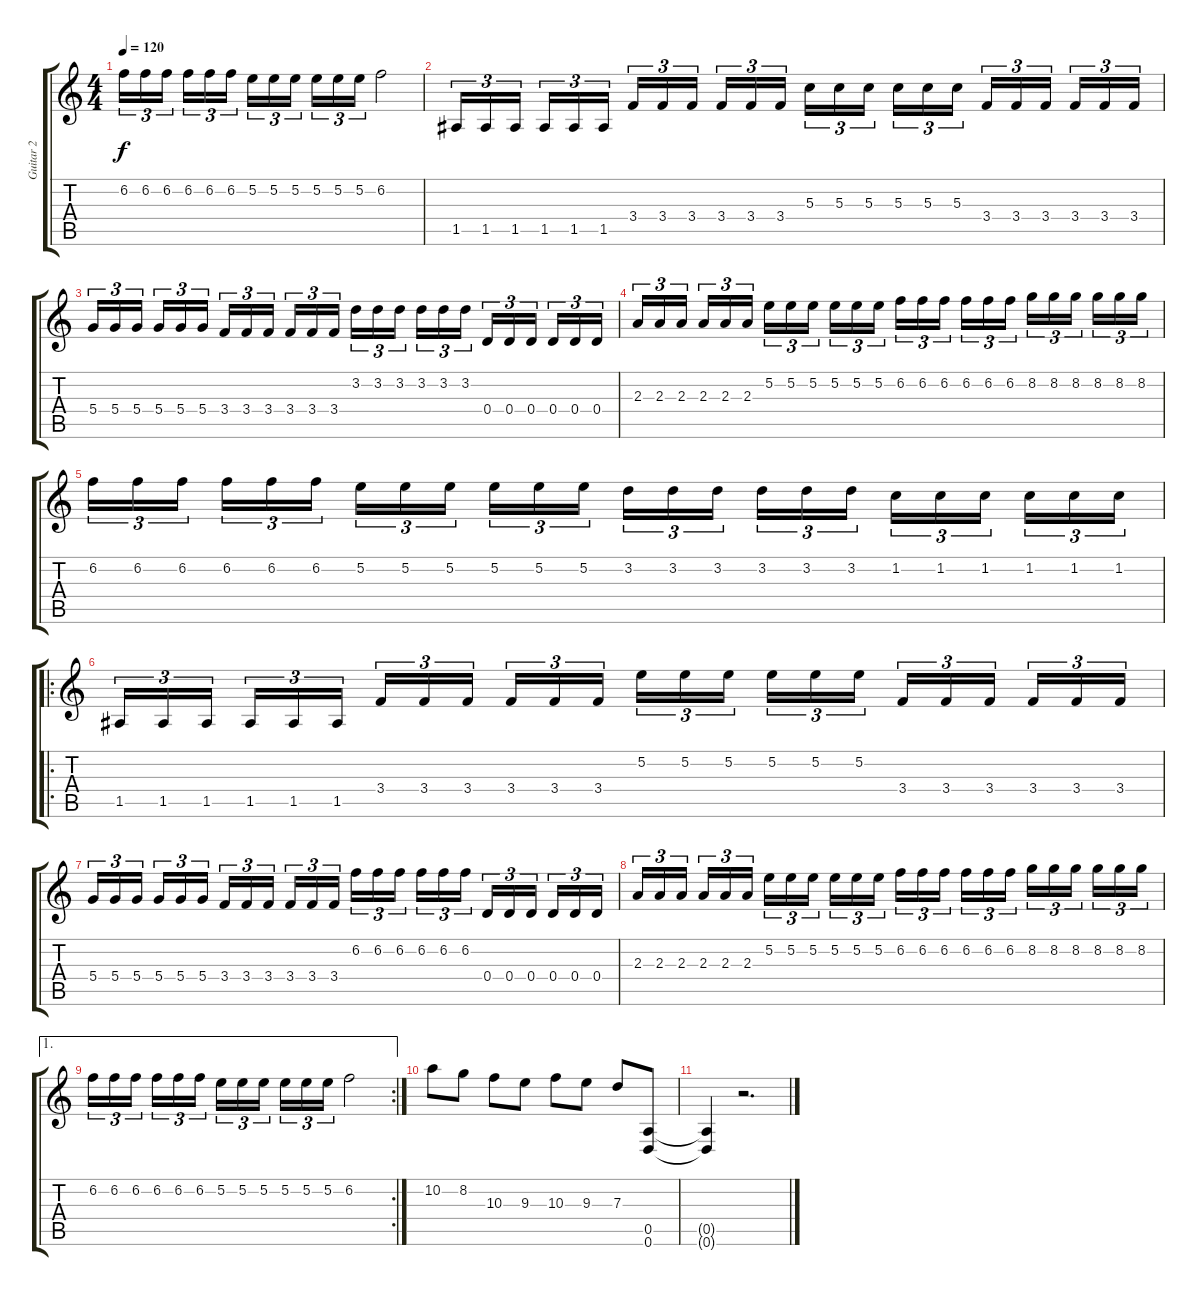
\track ("Guitar 2" "Guitar 2") {instrument distortionguitar}
\staff {score tabs}
\tuning (E4 B3 G3 D3 A2 D2) {hide}
\ts (4 4)
\tempo 120
\clef g2
\ks c
6.2.16{tu (3 2) dy f} 6.2.16{tu (3 2)} 6.2.16{tu (3 2) beam splitsecondary} 6.2.16{tu (3 2)} 6.2.16{tu (3 2)} 6.2.16{tu (3 2)} 5.2.16{tu (3 2)} 5.2.16{tu (3 2)} 5.2.16{tu (3 2) beam splitsecondary} 5.2.16{tu (3 2)} 5.2.16{tu (3 2)} 5.2.16{tu (3 2)} 6.2.2 |
1.5.16{tu (3 2)} 1.5.16{tu (3 2)} 1.5.16{tu (3 2) beam splitsecondary} 1.5.16{tu (3 2)} 1.5.16{tu (3 2)} 1.5.16{tu (3 2)} 3.4.16{tu (3 2)} 3.4.16{tu (3 2)} 3.4.16{tu (3 2) beam splitsecondary} 3.4.16{tu (3 2)} 3.4.16{tu (3 2)} 3.4.16{tu (3 2)} 5.3.16{tu (3 2)} 5.3.16{tu (3 2)} 5.3.16{tu (3 2) beam splitsecondary} 5.3.16{tu (3 2)} 5.3.16{tu (3 2)} 5.3.16{tu (3 2)} 3.4.16{tu (3 2)} 3.4.16{tu (3 2)} 3.4.16{tu (3 2) beam splitsecondary} 3.4.16{tu (3 2)} 3.4.16{tu (3 2)} 3.4.16{tu (3 2)} |
5.4.16{tu (3 2)} 5.4.16{tu (3 2)} 5.4.16{tu (3 2) beam splitsecondary} 5.4.16{tu (3 2)} 5.4.16{tu (3 2)} 5.4.16{tu (3 2)} 3.4.16{tu (3 2)} 3.4.16{tu (3 2)} 3.4.16{tu (3 2) beam splitsecondary} 3.4.16{tu (3 2)} 3.4.16{tu (3 2)} 3.4.16{tu (3 2)} 3.2.16{tu (3 2)} 3.2.16{tu (3 2)} 3.2.16{tu (3 2) beam splitsecondary} 3.2.16{tu (3 2)} 3.2.16{tu (3 2)} 3.2.16{tu (3 2)} 0.4.16{tu (3 2)} 0.4.16{tu (3 2)} 0.4.16{tu (3 2) beam splitsecondary} 0.4.16{tu (3 2)} 0.4.16{tu (3 2)} 0.4.16{tu (3 2)} |
2.3.16{tu (3 2)} 2.3.16{tu (3 2)} 2.3.16{tu (3 2) beam splitsecondary} 2.3.16{tu (3 2)} 2.3.16{tu (3 2)} 2.3.16{tu (3 2)} 5.2.16{tu (3 2)} 5.2.16{tu (3 2)} 5.2.16{tu (3 2) beam splitsecondary} 5.2.16{tu (3 2)} 5.2.16{tu (3 2)} 5.2.16{tu (3 2)} 6.2.16{tu (3 2)} 6.2.16{tu (3 2)} 6.2.16{tu (3 2) beam splitsecondary} 6.2.16{tu (3 2)} 6.2.16{tu (3 2)} 6.2.16{tu (3 2)} 8.2.16{tu (3 2)} 8.2.16{tu (3 2)} 8.2.16{tu (3 2) beam splitsecondary} 8.2.16{tu (3 2)} 8.2.16{tu (3 2)} 8.2.16{tu (3 2)} |
6.2.16{tu (3 2)} 6.2.16{tu (3 2)} 6.2.16{tu (3 2) beam splitsecondary} 6.2.16{tu (3 2)} 6.2.16{tu (3 2)} 6.2.16{tu (3 2)} 5.2.16{tu (3 2)} 5.2.16{tu (3 2)} 5.2.16{tu (3 2) beam splitsecondary} 5.2.16{tu (3 2)} 5.2.16{tu (3 2)} 5.2.16{tu (3 2)} 3.2.16{tu (3 2)} 3.2.16{tu (3 2)} 3.2.16{tu (3 2) beam splitsecondary} 3.2.16{tu (3 2)} 3.2.16{tu (3 2)} 3.2.16{tu (3 2)} 1.2.16{tu (3 2)} 1.2.16{tu (3 2)} 1.2.16{tu (3 2) beam splitsecondary} 1.2.16{tu (3 2)} 1.2.16{tu (3 2)} 1.2.16{tu (3 2)} |
\ro
1.5.16{tu (3 2)} 1.5.16{tu (3 2)} 1.5.16{tu (3 2) beam splitsecondary} 1.5.16{tu (3 2)} 1.5.16{tu (3 2)} 1.5.16{tu (3 2)} 3.4.16{tu (3 2)} 3.4.16{tu (3 2)} 3.4.16{tu (3 2) beam splitsecondary} 3.4.16{tu (3 2)} 3.4.16{tu (3 2)} 3.4.16{tu (3 2)} 5.2.16{tu (3 2)} 5.2.16{tu (3 2)} 5.2.16{tu (3 2) beam splitsecondary} 5.2.16{tu (3 2)} 5.2.16{tu (3 2)} 5.2.16{tu (3 2)} 3.4.16{tu (3 2)} 3.4.16{tu (3 2)} 3.4.16{tu (3 2) beam splitsecondary} 3.4.16{tu (3 2)} 3.4.16{tu (3 2)} 3.4.16{tu (3 2)} |
5.4.16{tu (3 2)} 5.4.16{tu (3 2)} 5.4.16{tu (3 2) beam splitsecondary} 5.4.16{tu (3 2)} 5.4.16{tu (3 2)} 5.4.16{tu (3 2)} 3.4.16{tu (3 2)} 3.4.16{tu (3 2)} 3.4.16{tu (3 2) beam splitsecondary} 3.4.16{tu (3 2)} 3.4.16{tu (3 2)} 3.4.16{tu (3 2)} 6.2.16{tu (3 2)} 6.2.16{tu (3 2)} 6.2.16{tu (3 2) beam splitsecondary} 6.2.16{tu (3 2)} 6.2.16{tu (3 2)} 6.2.16{tu (3 2)} 0.4.16{tu (3 2)} 0.4.16{tu (3 2)} 0.4.16{tu (3 2) beam splitsecondary} 0.4.16{tu (3 2)} 0.4.16{tu (3 2)} 0.4.16{tu (3 2)} |
2.3.16{tu (3 2)} 2.3.16{tu (3 2)} 2.3.16{tu (3 2) beam splitsecondary} 2.3.16{tu (3 2)} 2.3.16{tu (3 2)} 2.3.16{tu (3 2)} 5.2.16{tu (3 2)} 5.2.16{tu (3 2)} 5.2.16{tu (3 2) beam splitsecondary} 5.2.16{tu (3 2)} 5.2.16{tu (3 2)} 5.2.16{tu (3 2)} 6.2.16{tu (3 2)} 6.2.16{tu (3 2)} 6.2.16{tu (3 2) beam splitsecondary} 6.2.16{tu (3 2)} 6.2.16{tu (3 2)} 6.2.16{tu (3 2)} 8.2.16{tu (3 2)} 8.2.16{tu (3 2)} 8.2.16{tu (3 2) beam splitsecondary} 8.2.16{tu (3 2)} 8.2.16{tu (3 2)} 8.2.16{tu (3 2)} |
\ae 1
\rc 2
6.2.16{tu (3 2)} 6.2.16{tu (3 2)} 6.2.16{tu (3 2) beam splitsecondary} 6.2.16{tu (3 2)} 6.2.16{tu (3 2)} 6.2.16{tu (3 2)} 5.2.16{tu (3 2)} 5.2.16{tu (3 2)} 5.2.16{tu (3 2) beam splitsecondary} 5.2.16{tu (3 2)} 5.2.16{tu (3 2)} 5.2.16{tu (3 2)} 6.2.2 |
10.2.8 8.2.8 10.3.8 9.3.8 10.3.8 9.3.8 7.3.8 (0.5 0.6).8 |
(0.5{t} 0.6{t}).4 r.2{d}
